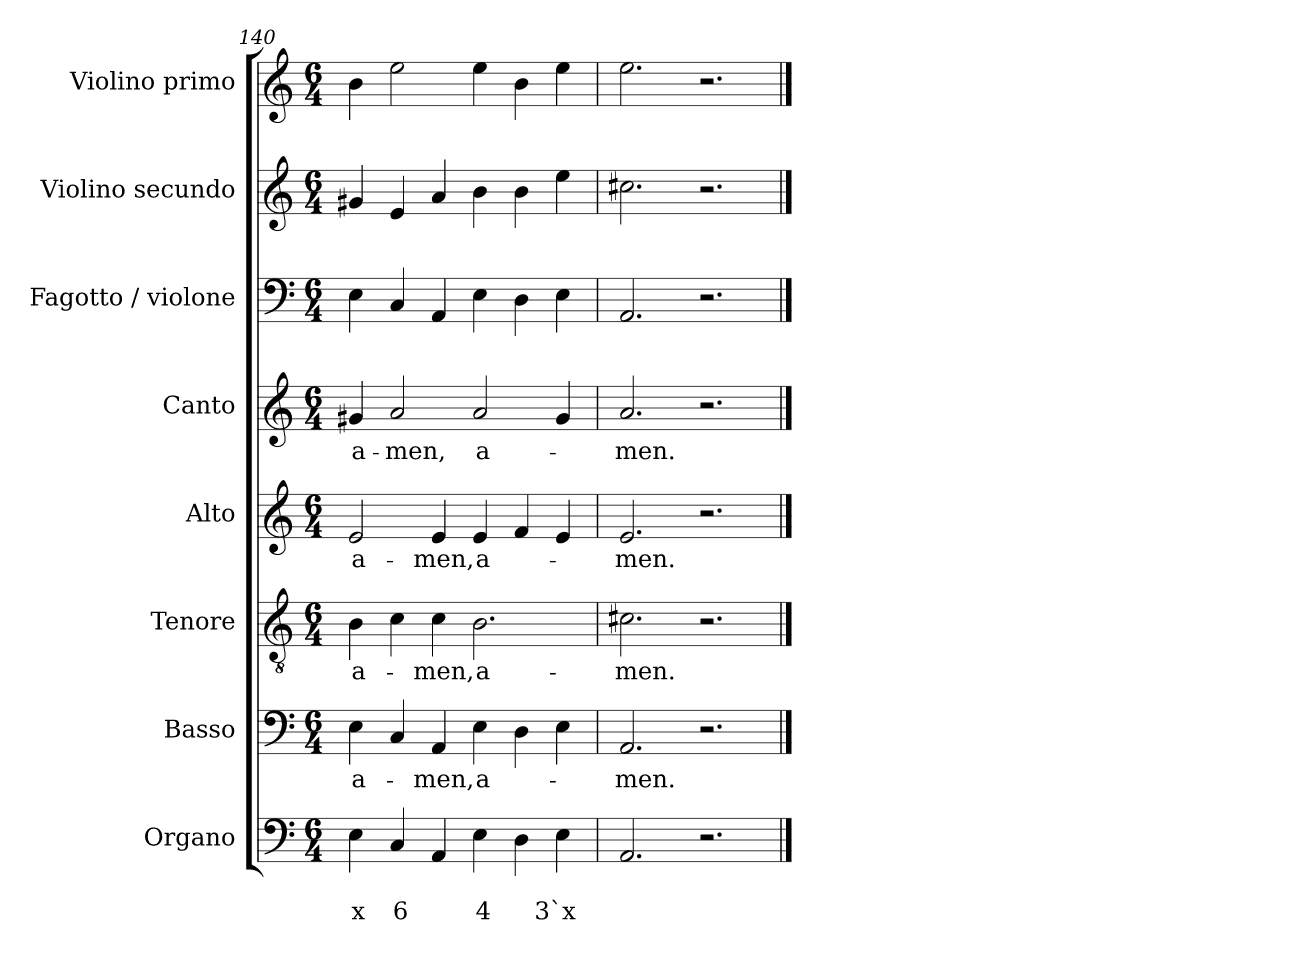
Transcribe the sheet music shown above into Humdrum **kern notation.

**kern	**text	**text	**kern	**text	**kern	**text	**kern	**text	**kern	**text	**kern	**kern	**kern
*part8	*part8	*part8	*part7	*part7	*part6	*part6	*part5	*part5	*part4	*part4	*part3	*part2	*part1
*staff8	*staff8	*staff8	*staff7	*staff7	*staff6	*staff6	*staff5	*staff5	*staff4	*staff4	*staff3	*staff2	*staff1
*I"Organo	*	*	*I"Basso	*	*I"Tenore	*	*I"Alto	*	*I"Canto	*	*I"Fagotto / violone	*I"Violino secundo	*I"Violino primo
*I'Org	*	*	*I'B	*	*I'T	*	*I'A	*	*I'C	*	*I'Vne	*I'V2	*I'V1
*clefF4	*	*	*clefF4	*	*clefGv2	*	*clefG2	*	*clefG2	*	*clefF4	*clefG2	*clefG2
*k[]	*	*	*k[]	*	*k[]	*	*k[]	*	*k[]	*	*k[]	*k[]	*k[]
*C:	*	*	*C:	*	*C:	*	*C:	*	*C:	*	*C:	*C:	*C:
*M6/4	*	*	*M6/4	*	*M6/4	*	*M6/4	*	*M6/4	*	*M6/4	*M6/4	*M6/4
=140	=140	=140	=140	=140	=140	=140	=140	=140	=140	=140	=140	=140	=140
!	!	!LO:LY:b	!	!LO:LY:b	!	!LO:LY:b	!	!LO:LY:b	!	!LO:LY:b	!	!	!
4E\	.	x	4E\	a-	4B\	a-	2e/	a-	4g#X/	a-	4E\	4g#X/	4b\
!	!	!LO:LY:b	!	!	!	!	!	!	!	!LO:LY:b	!	!	!
4C/	.	6	4C/	.	4c\	.	.	.	2a/	-men,	4C/	4e/	2ee\
!	!	!	!	!LO:LY:b	!	!LO:LY:b	!	!LO:LY:b	!	!	!	!	!
4AA/	.	.	4AA/	-men,	4c\	-men,	4e/	-men,	.	.	4AA/	4a/	.
!	!	!LO:LY:b	!	!LO:LY:b	!	!LO:LY:b	!	!LO:LY:b	!	!LO:LY:b	!	!	!
4E\	.	4	4E\	a-	2.B\	a-	4e/	a-	2a/	a-	4E\	4b\	4ee\
4D\	.	.	4D\	.	.	.	4f/	.	.	.	4D\	4b\	4b\
!	!	!LO:LY:b	!	!	!	!	!	!	!	!	!	!	!
4E\	.	3`x	4E\	.	.	.	4e/	.	4g#/	.	4E\	4ee\	4ee\
=141	=141	=141	=141	=141	=141	=141	=141	=141	=141	=141	=141	=141	=141
!	!	!	!	!LO:LY:b	!	!LO:LY:b	!	!LO:LY:b	!	!LO:LY:b	!	!	!
2.AA/	.	.	2.AA/	-men.	2.c#X\	-men.	2.e/	-men.	2.a/	-men.	2.AA/	2.cc#X\	2.ee\
2.r	.	.	2.r	.	2.r	.	2.r	.	2.r	.	2.r	2.r	2.r
==	==	==	==	==	==	==	==	==	==	==	==	==	==
*-	*-	*-	*-	*-	*-	*-	*-	*-	*-	*-	*-	*-	*-
